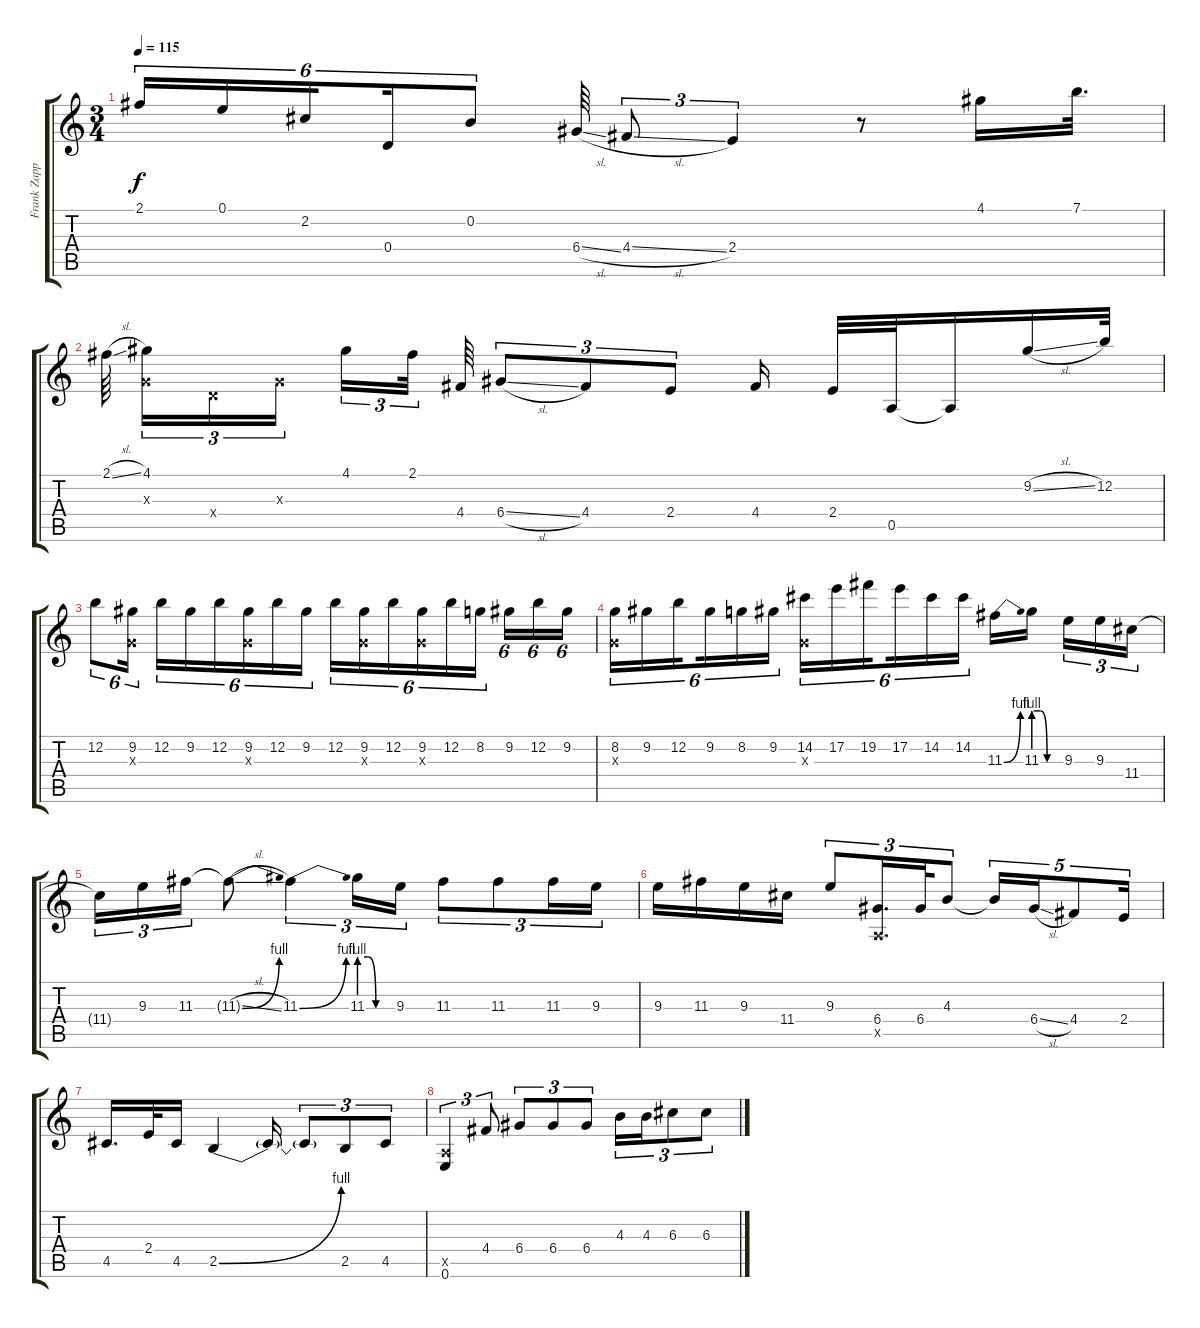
\track ("Frank Zappa" "Frank Zapp") {instrument distortionguitar}
\staff {score tabs}
\tuning (E4 B3 G3 D3 A2 E2) {hide}
\ts (3 4)
\tempo 115
\clef g2
\ks c
2.1.16{tu (6 4) dy f} 0.1.16{tu (6 4)} 2.2.16{tu (6 4) beam splitsecondary} 0.4.16{tu (6 4)} 0.2.8{tu (6 4)} 6.4{sl}.64 4.4{sl}.8{tu (3 2)} 2.4.4{tu (3 2)} r.8 4.1.16 7.1.32{d} |
2.1{sl}.64{beam splitsecondary} (4.1 0.3{x}).16{tu (3 2)} 0.4{x}.16{tu (3 2)} 0.3{x}.16{tu (3 2) beam splitsecondary} 4.1.16{tu (3 2)} 2.1.32{tu (3 2) beam splitsecondary} 4.4.64 6.4{sl}.8{tu (3 2)} 4.4.8{tu (3 2)} 2.4.8{tu (3 2)} 4.4.16 2.4.32 0.5.32 0.5{t}.16 9.2{sl}.16 12.2.32 |
12.2.8{tu (6 4)} (9.2 0.3{x}).16{tu (6 4) beam splitsecondary} 12.2.16{tu (6 4)} 9.2.16{tu (6 4)} 12.2.16{tu (6 4)} (9.2 0.3{x}).16{tu (6 4)} 12.2.16{tu (6 4)} 9.2.16{tu (6 4) beam splitsecondary} 12.2.16{tu (6 4)} (9.2 0.3{x}).16{tu (6 4)} 12.2.16{tu (6 4)} (9.2 0.3{x}).16{tu (6 4)} 12.2.16{tu (6 4)} 8.2.16{tu (6 4) beam splitsecondary} 9.2.16{tu (6 4)} 12.2.16{tu (6 4)} 9.2.16{tu (6 4)} |
(8.2 0.3{x}).16{tu (6 4)} 9.2.16{tu (6 4)} 12.2.16{tu (6 4) beam splitsecondary} 9.2.16{tu (6 4)} 8.2.16{tu (6 4)} 9.2.16{tu (6 4)} (14.2 0.3{x}).16{tu (6 4)} 17.2.16{tu (6 4)} 19.2.16{tu (6 4) beam splitsecondary} 17.2.16{tu (6 4)} 14.2.16{tu (6 4)} 14.2.16{tu (6 4)} 11.3{be (bend 0 0 60 4)}.16 11.3{be (custom 0 4 15 4 30 0 60 0)}.16{beam splitsecondary} 9.3.16{tu (3 2)} 9.3.16{tu (3 2)} 11.4.16{tu (3 2)} |
11.4{t}.16{tu (3 2)} 9.3.16{tu (3 2)} 11.3.16{tu (3 2)} 11.3{be (bend 0 0 60 4) sl t}.8 11.3{be (bend 0 0 60 4)}.4{tu (3 2)} 11.3{be (custom 0 4 15 4 30 0 60 0)}.16{tu (3 2)} 9.3.16{tu (3 2)} 11.3.8{tu (3 2)} 11.3.8{tu (3 2)} 11.3.16{tu (3 2)} 9.3.16{tu (3 2)} |
9.3.16 11.3.16 9.3.16 11.4.16 9.3.8{tu (3 2)} (6.4 0.5{x}).16{d tu (3 2)} 6.4.32{tu (3 2)} 4.3.8{tu (3 2)} 4.3{t}.16{tu (5 4)} 6.4{sl}.16{tu (5 4)} 4.4.8{tu (5 4)} 2.4.16{tu (5 4)} |
4.5.16{d} 2.4.32 4.5.16 2.5{be (bend 0 0 60 4)}.4 2.5{t}.16 2.5{t}.8{tu (3 2)} 2.5.8{tu (3 2)} 4.5.8{tu (3 2)} |
(0.5{x} 0.6).4{tu (3 2)} 4.4.8{tu (3 2)} 6.4.8{tu (3 2)} 6.4.8{tu (3 2)} 6.4.8{tu (3 2)} 4.3.16{tu (3 2)} 4.3.16{tu (3 2)} 6.3.8{tu (3 2)} 6.3.8{tu (3 2)}
